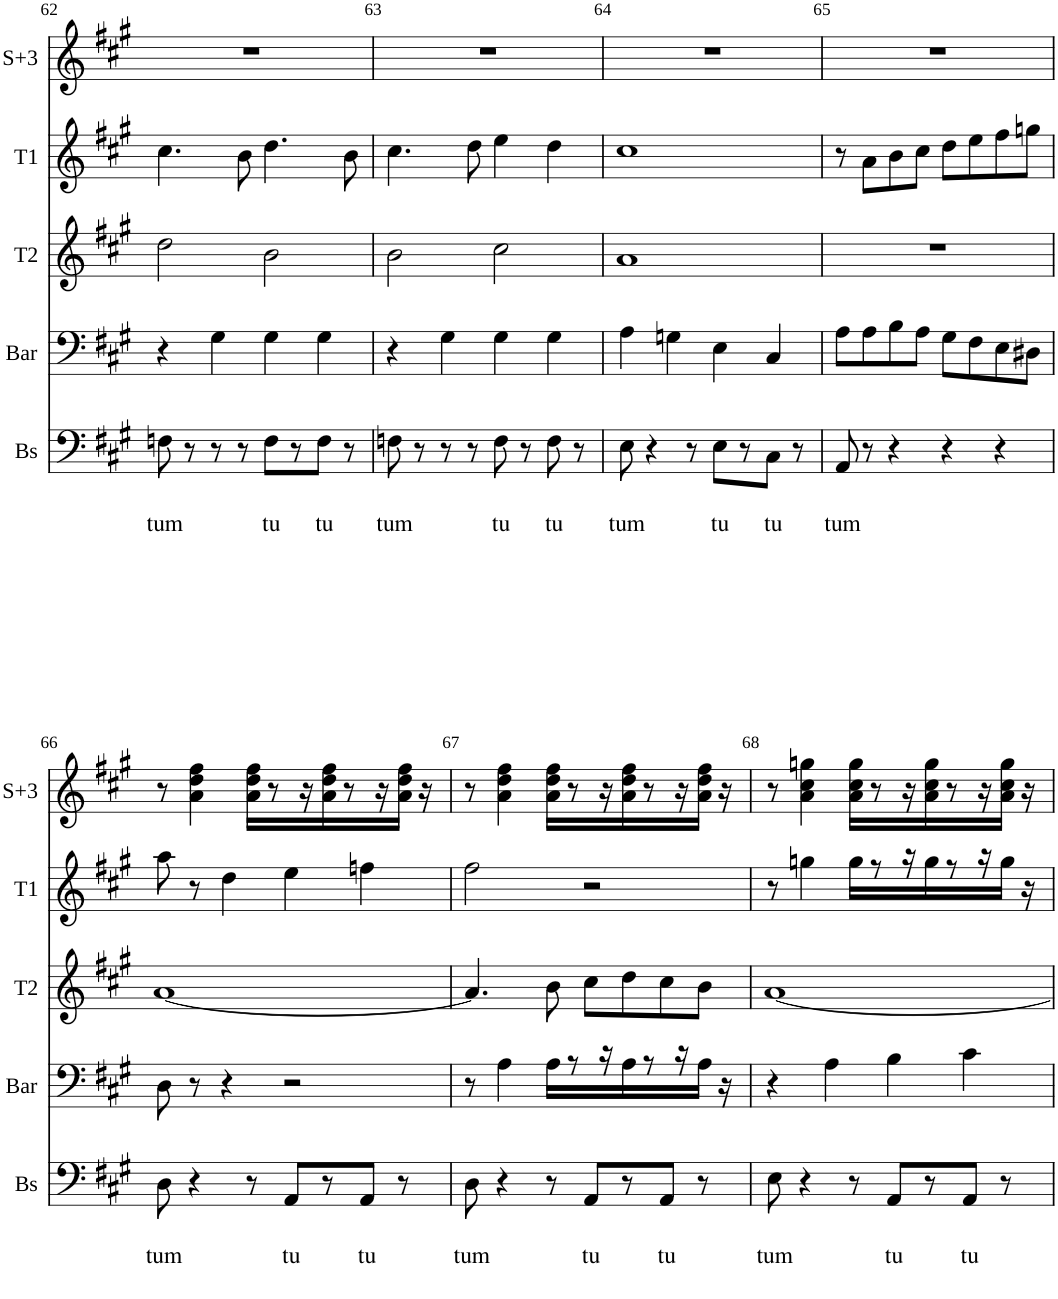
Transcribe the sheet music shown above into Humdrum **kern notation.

**kern	**text	**text	**kern	**kern	**kern	**kern
*part5	*part5	*part5	*part4	*part3	*part2	*part1
*staff5	*staff5	*staff5	*staff4	*staff3	*staff2	*staff1
*I"Basso	*	*	*I"Baritono	*I"Ten 2	*I"Ten 1	*I"Soli+trio
*I'Bs	*	*	*I'Bar	*I'T2	*I'T1	*I'S+3
!!LO:PB:g=z
*clefF4	*	*	*clefF4	*clefG2	*clefG2	*clefG2
*k[f#c#g#]	*	*	*k[f#c#g#]	*k[f#c#g#]	*k[f#c#g#]	*k[f#c#g#]
*A:	*	*	*A:	*A:	*A:	*A:
*M4/4	*	*	*M4/4	*M4/4	*M4/4	*M4/4
*met(c)	*	*	*met(c)	*met(c)	*met(c)	*met(c)
=62	=62	=62	=62	=62	=62	=62
!	!	!LO:LY:b	!	!	!	!
8Fn\	.	tum	4r	2dd\	4.cc#\	1r
8r	.	.	.	.	.	.
8r	.	.	4G#\	.	.	.
8r	.	.	.	.	8b\	.
!	!	!LO:LY:b	!	!	!	!
8F\L	.	tu	4G#\	2b\	4.dd\	.
8r	.	.	.	.	.	.
!	!	!LO:LY:b	!	!	!	!
8F\J	.	tu	4G#\	.	.	.
8r	.	.	.	.	8b\	.
=63	=63	=63	=63	=63	=63	=63
!	!	!LO:LY:b	!	!	!	!
8Fn\	.	tum	4r	2b\	4.cc#\	1r
8r	.	.	.	.	.	.
8r	.	.	4G#\	.	.	.
8r	.	.	.	.	8dd\	.
!	!	!LO:LY:b	!	!	!	!
8F\	.	tu	4G#\	2cc#\	4ee\	.
8r	.	.	.	.	.	.
!	!	!LO:LY:b	!	!	!	!
8F\	.	tu	4G#\	.	4dd\	.
8r	.	.	.	.	.	.
=64	=64	=64	=64	=64	=64	=64
!	!	!LO:LY:b	!	!	!	!
8E\	.	tum	4A\	1a	1cc#	1r
4r	.	.	.	.	.	.
.	.	.	4Gn\	.	.	.
8r	.	.	.	.	.	.
!	!	!LO:LY:b	!	!	!	!
8E\L	.	tu	4E\	.	.	.
8r	.	.	.	.	.	.
!	!	!LO:LY:b	!	!	!	!
8C#\J	.	tu	4C#/	.	.	.
8r	.	.	.	.	.	.
=65	=65	=65	=65	=65	=65	=65
!	!	!LO:LY:b	!	!	!	!
8AA/	.	tum	8A\L	1r	8r	1r
8r	.	.	8A\	.	8a\L	.
4r	.	.	8B\	.	8b\	.
.	.	.	8A\J	.	8cc#\J	.
4r	.	.	8G#\L	.	8dd\L	.
.	.	.	8F#\	.	8ee\	.
4r	.	.	8E\	.	8ff#\	.
.	.	.	8D#X\J	.	8ggn\J	.
!!LO:LB:g=z
=66	=66	=66	=66	=66	=66	=66
!	!	!LO:LY:b	!	!	!	!
8D\	.	tum	8D\	[1a	8aa\	8r
4r	.	.	8r	.	8r	4a\ 4dd\ 4ff#\
.	.	.	4r	.	4dd\	.
8r	.	.	.	.	.	16a\ 16dd\ 16ff#\KL
.	.	.	.	.	.	8r
!	!	!LO:LY:b	!	!	!	!
8AA/L	.	tu	2r	.	4ee\	.
.	.	.	.	.	.	16r
8r	.	.	.	.	.	16a\ 16dd\ 16ff#\J
.	.	.	.	.	.	8r
!	!	!LO:LY:b	!	!	!	!
8AA/J	.	tu	.	.	4ffn\	.
.	.	.	.	.	.	16r
8r	.	.	.	.	.	16a\ 16dd\ 16ff#\JJ
.	.	.	.	.	.	16r
=67	=67	=67	=67	=67	=67	=67
!	!	!LO:LY:b	!	!	!	!
8D\	.	tum	8r	4.a/]	2ff#\	8r
4r	.	.	4A\	.	.	4a\ 4dd\ 4ff#\
8r	.	.	16A\KL	8b\	.	16a\ 16dd\ 16ff#\KL
.	.	.	8r	.	.	8r
!	!	!LO:LY:b	!	!	!	!
8AA/L	.	tu	.	8cc#\L	2r	.
.	.	.	16r	.	.	16r
8r	.	.	16A\J	8dd\	.	16a\ 16dd\ 16ff#\J
.	.	.	8r	.	.	8r
!	!	!LO:LY:b	!	!	!	!
8AA/J	.	tu	.	8cc#\	.	.
.	.	.	16r	.	.	16r
8r	.	.	16A\JJ	8b\J	.	16a\ 16dd\ 16ff#\JJ
.	.	.	16r	.	.	16r
=68	=68	=68	=68	=68	=68	=68
!	!	!LO:LY:b	!	!	!	!
8E\	.	tum	4r	[1a	8r	8r
4r	.	.	.	.	4ggn\	4a\ 4cc#\ 4ggn\
.	.	.	4A\	.	.	.
8r	.	.	.	.	16gg\KL	16a\ 16cc#\ 16gg\KL
.	.	.	.	.	8r	8r
!	!	!LO:LY:b	!	!	!	!
8AA/L	.	tu	4B\	.	.	.
.	.	.	.	.	16r	16r
8r	.	.	.	.	16gg\J	16a\ 16cc#\ 16gg\J
.	.	.	.	.	8r	8r
!	!	!LO:LY:b	!	!	!	!
8AA/J	.	tu	4c#\	.	.	.
.	.	.	.	.	16r	16r
8r	.	.	.	.	16gg\JJ	16a\ 16cc#\ 16gg\JJ
.	.	.	.	.	16r	16r
=	=	=	=	=	=	=
*-	*-	*-	*-	*-	*-	*-
